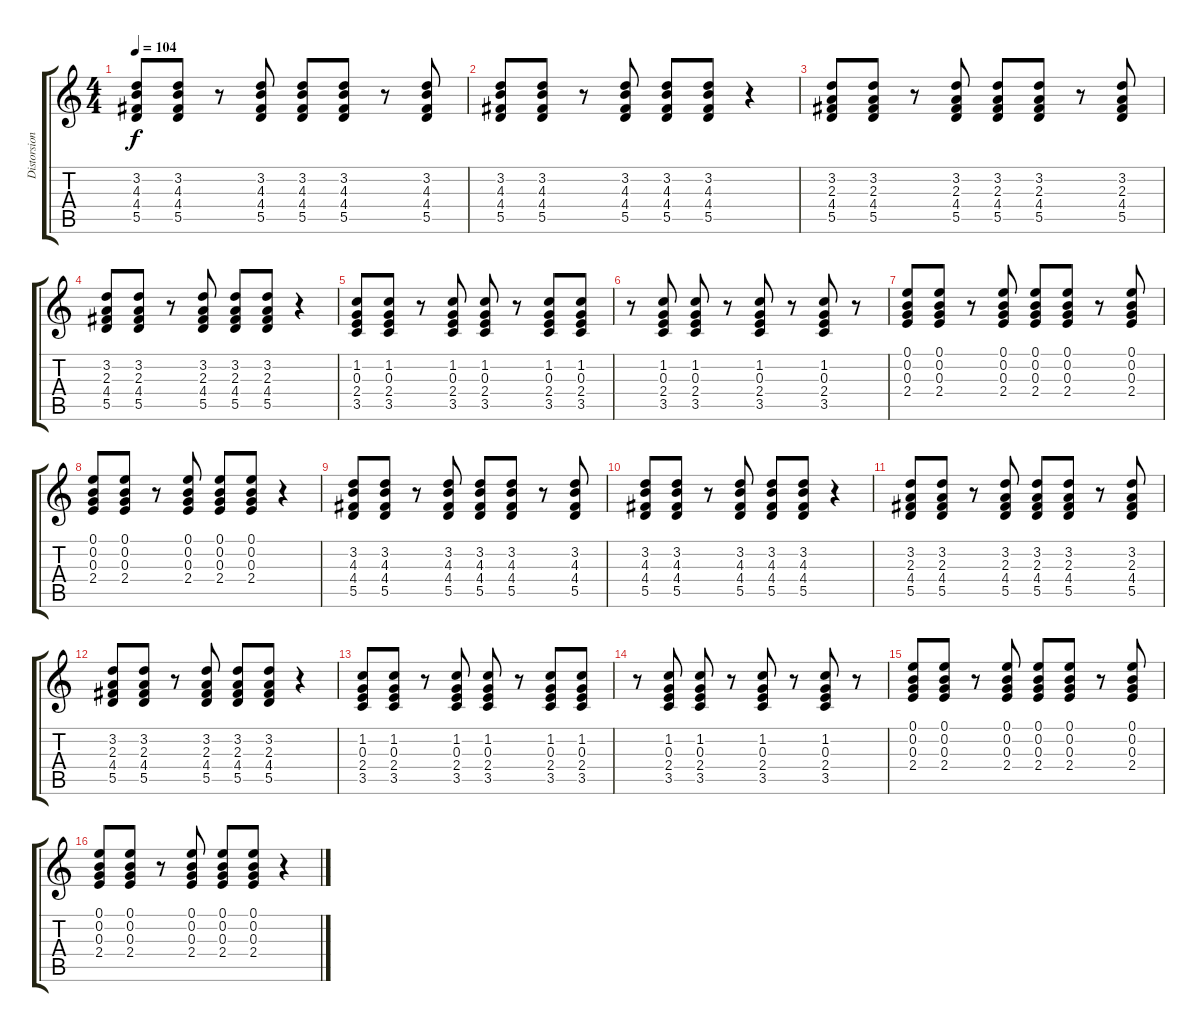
\track ("Distorsion" "Distorsion") {instrument overdrivenguitar}
\staff {score tabs}
\tuning (E4 B3 G3 D3 A2 E2) {hide}
\ts (4 4)
\tempo 104
\clef g2
\ks c
(3.2 4.3 4.4 5.5).8{dy f} (3.2 4.3 4.4 5.5).8 r.8 (3.2 4.3 4.4 5.5).8 (3.2 4.3 4.4 5.5).8 (3.2 4.3 4.4 5.5).8 r.8 (3.2 4.3 4.4 5.5).8 |
(3.2 4.3 4.4 5.5).8 (3.2 4.3 4.4 5.5).8 r.8 (3.2 4.3 4.4 5.5).8 (3.2 4.3 4.4 5.5).8 (3.2 4.3 4.4 5.5).8 r.4 |
(3.2 2.3 4.4 5.5).8 (3.2 2.3 4.4 5.5).8 r.8 (3.2 2.3 4.4 5.5).8 (3.2 2.3 4.4 5.5).8 (3.2 2.3 4.4 5.5).8 r.8 (3.2 2.3 4.4 5.5).8 |
(3.2 2.3 4.4 5.5).8 (3.2 2.3 4.4 5.5).8 r.8 (3.2 2.3 4.4 5.5).8 (3.2 2.3 4.4 5.5).8 (3.2 2.3 4.4 5.5).8 r.4 |
(1.2 0.3 2.4 3.5).8 (1.2 0.3 2.4 3.5).8 r.8 (1.2 0.3 2.4 3.5).8 (1.2 0.3 2.4 3.5).8 r.8 (1.2 0.3 2.4 3.5).8 (1.2 0.3 2.4 3.5).8 |
r.8 (1.2 0.3 2.4 3.5).8 (1.2 0.3 2.4 3.5).8 r.8 (1.2 0.3 2.4 3.5).8 r.8 (1.2 0.3 2.4 3.5).8 r.8 |
(0.1 0.2 0.3 2.4).8 (0.1 0.2 0.3 2.4).8 r.8 (0.1 0.2 0.3 2.4).8 (0.1 0.2 0.3 2.4).8 (0.1 0.2 0.3 2.4).8 r.8 (0.1 0.2 0.3 2.4).8 |
(0.1 0.2 0.3 2.4).8 (0.1 0.2 0.3 2.4).8 r.8 (0.1 0.2 0.3 2.4).8 (0.1 0.2 0.3 2.4).8 (0.1 0.2 0.3 2.4).8 r.4 |
(3.2 4.3 4.4 5.5).8 (3.2 4.3 4.4 5.5).8 r.8 (3.2 4.3 4.4 5.5).8 (3.2 4.3 4.4 5.5).8 (3.2 4.3 4.4 5.5).8 r.8 (3.2 4.3 4.4 5.5).8 |
(3.2 4.3 4.4 5.5).8 (3.2 4.3 4.4 5.5).8 r.8 (3.2 4.3 4.4 5.5).8 (3.2 4.3 4.4 5.5).8 (3.2 4.3 4.4 5.5).8 r.4 |
(3.2 2.3 4.4 5.5).8 (3.2 2.3 4.4 5.5).8 r.8 (3.2 2.3 4.4 5.5).8 (3.2 2.3 4.4 5.5).8 (3.2 2.3 4.4 5.5).8 r.8 (3.2 2.3 4.4 5.5).8 |
(3.2 2.3 4.4 5.5).8 (3.2 2.3 4.4 5.5).8 r.8 (3.2 2.3 4.4 5.5).8 (3.2 2.3 4.4 5.5).8 (3.2 2.3 4.4 5.5).8 r.4 |
(1.2 0.3 2.4 3.5).8 (1.2 0.3 2.4 3.5).8 r.8 (1.2 0.3 2.4 3.5).8 (1.2 0.3 2.4 3.5).8 r.8 (1.2 0.3 2.4 3.5).8 (1.2 0.3 2.4 3.5).8 |
r.8 (1.2 0.3 2.4 3.5).8 (1.2 0.3 2.4 3.5).8 r.8 (1.2 0.3 2.4 3.5).8 r.8 (1.2 0.3 2.4 3.5).8 r.8 |
(0.1 0.2 0.3 2.4).8 (0.1 0.2 0.3 2.4).8 r.8 (0.1 0.2 0.3 2.4).8 (0.1 0.2 0.3 2.4).8 (0.1 0.2 0.3 2.4).8 r.8 (0.1 0.2 0.3 2.4).8 |
(0.1 0.2 0.3 2.4).8 (0.1 0.2 0.3 2.4).8 r.8 (0.1 0.2 0.3 2.4).8 (0.1 0.2 0.3 2.4).8 (0.1 0.2 0.3 2.4).8 r.4
